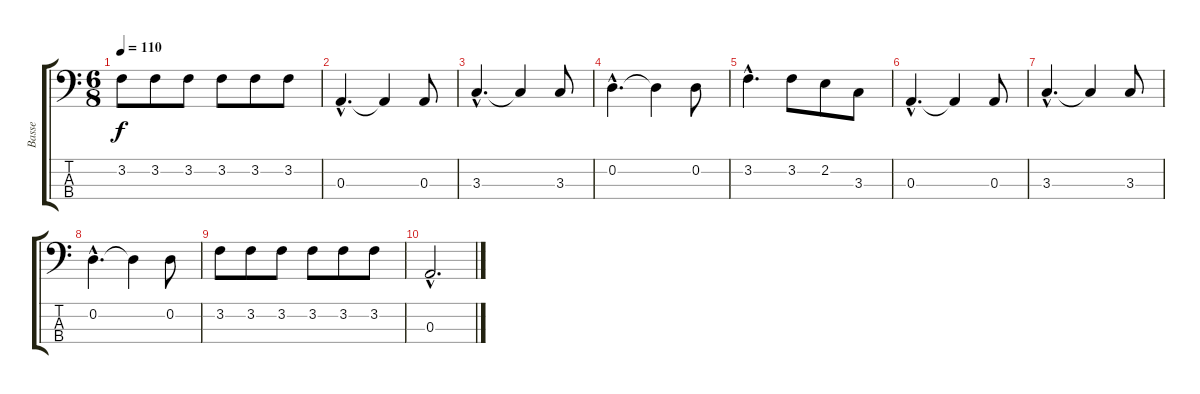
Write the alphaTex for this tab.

\track ("Basse" "Basse") {instrument electricbassfinger}
\staff {score tabs}
\tuning (G2 D2 A1 E1) {hide}
\ts (6 8)
\tempo 110
\clef f4
\ks c
3.2.8{dy f} 3.2.8 3.2.8 3.2.8 3.2.8 3.2.8 |
0.3{hac}.4{d} 0.3{t}.4 0.3.8 |
3.3{hac}.4{d} 3.3{t}.4 3.3.8 |
0.2{hac}.4{d} 0.2{t}.4 0.2.8 |
3.2{hac}.4{d} 3.2.8 2.2.8 3.3.8 |
0.3{hac}.4{d} 0.3{t}.4 0.3.8 |
3.3{hac}.4{d} 3.3{t}.4 3.3.8 |
0.2{hac}.4{d} 0.2{t}.4 0.2.8 |
3.2.8 3.2.8 3.2.8 3.2.8 3.2.8 3.2.8 |
0.3{hac}.2{d}
